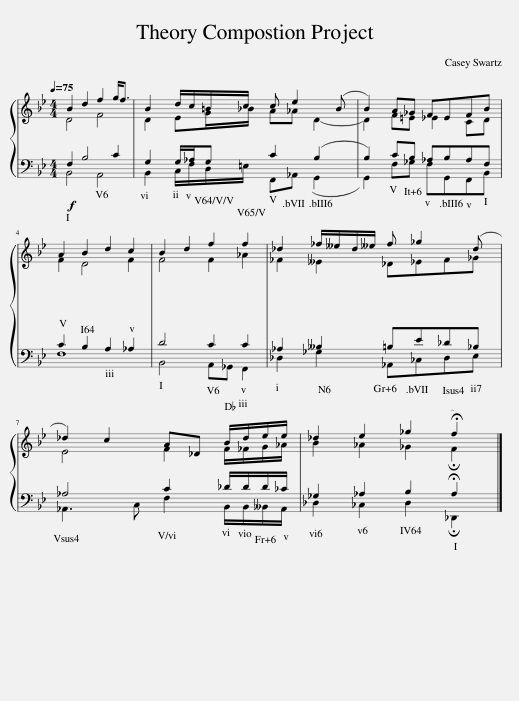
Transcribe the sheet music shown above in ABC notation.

X:1
%%score { ( 1 2 ) | ( 3 4 ) }
L:1/8
Q:1/4=75
M:4/4
I:linebreak $
K:Bb
V:1 treble
V:2 treble
V:3 bass
V:4 bass
V:1
 B2 d2 f2 g<f | B2 d/c/=B/c/ c e2 (_B | B2) A_G FEFB |$ A2 B2 d2 c2 | B2 d2 f2 f2 | %5
 _d2 _f/__e/d/__e/ f _g2 (d |$ _d2) c2 A_D B/d/e/e/ | _d2 e2 _g2[Q:1/8=30] !fermata!f2 |] %8
V:2
 D4 F4 | D2 EG/_B/ A_A D2- | D2 F=E _E2 CD |$ F2 D4 F2 | F4 F2 _A2 | %5
 _F2 __E2 _D_EF_G |$ E4 F2 F/_F/G/_A/ | B2 _A2 _G2 !fermata!F2 |] %8
V:3
!f! F,2 B,4 C2 | G,2 G,/_A,/G, C2 (B,2 | B,2) CB, _A,B,A,F, |$ C2 B,2 A,2 _A,2 | D4 C2 C2 | %5
 _A,2 __B,2 =B,E_D_B, |$ _A,4 C2 _D/D/D/_C/ | _G,2 _A,2 B,2 !fermata!A,2 |] %8
V:4
 B,,4 A,,4 | B,,2 C,/F,/D,/=E,/ F,,_A,, (G,,2 | G,,2) F,_G, F,G,,F,,B,, |$ F,8 | B,,4 A,,_G,, F,,2 | %5
 _D,2 _G,2 _A,,_C,D,E, |$ _A,,3 C, F,2 B,,/B,,/__B,,/A,,/ | _D,2 _C,2 D,2 !fermata!_D,,2 |] %8
